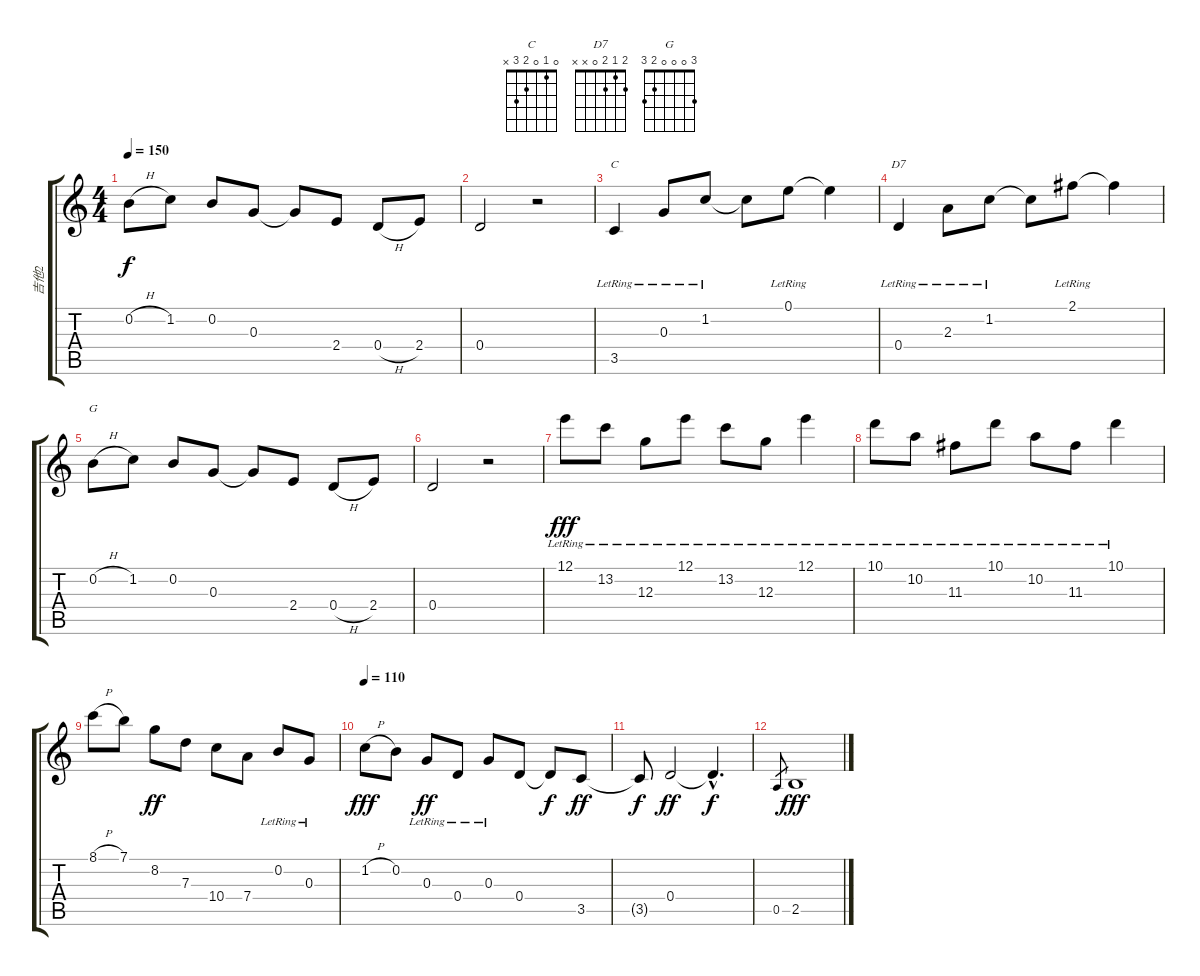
\track ("吉他2" "吉他2") {instrument acousticguitarsteel}
\staff {score tabs}
\tuning (E4 B3 G3 D3 A2 E2) {hide}
\chord ("C" 0 1 0 2 3 x)
\chord ("D7" 2 1 2 0 x x)
\chord ("G" 3 0 0 0 2 3)
\ts (4 4)
\tempo 150
\clef g2
\ks c
0.2{h}.8{dy f} 1.2.8 0.2.8 0.3.8 0.3{t}.8 2.4.8 0.4{h}.8 2.4.8 |
0.4.2 r.2 |
3.5{lr}.4{ch "C"} 0.3{lr}.8 1.2{lr}.8 1.2{t}.8 0.1{lr}.8 0.1{t}.4 |
0.4{lr}.4{ch "D7"} 2.3{lr}.8 1.2{lr}.8 1.2{t}.8 2.1{lr}.8 2.1{t}.4 |
0.2{h}.8{ch "G"} 1.2.8 0.2.8 0.3.8 0.3{t}.8 2.4.8 0.4{h}.8 2.4.8 |
0.4.2 r.2 |
12.1{lr}.8{dy fff} 13.2{lr}.8 12.3{lr}.8 12.1{lr}.8 13.2{lr}.8 12.3{lr}.8 12.1{lr}.4 |
10.1{lr}.8 10.2{lr}.8 11.3{lr}.8 10.1{lr}.8 10.2{lr}.8 11.3{lr}.8 10.1{lr}.4 |
8.1{h}.8 7.1.8 8.2.8{dy ff} 7.3.8 10.4.8 7.4.8 0.2{lr}.8 0.3{lr}.8 |
\tempo 110
1.2{h}.8{dy fff} 0.2.8 0.3{lr}.8{dy ff} 0.4{lr}.8 0.3{lr}.8 0.4.8 0.4{t}.8{dy f} 3.5.8{dy ff} |
3.5{t}.8{dy f} 0.4.2{dy ff} 0.4{hac t}.4{d dy f} |
0.5.8{gr} 2.5.1{dy fff}
